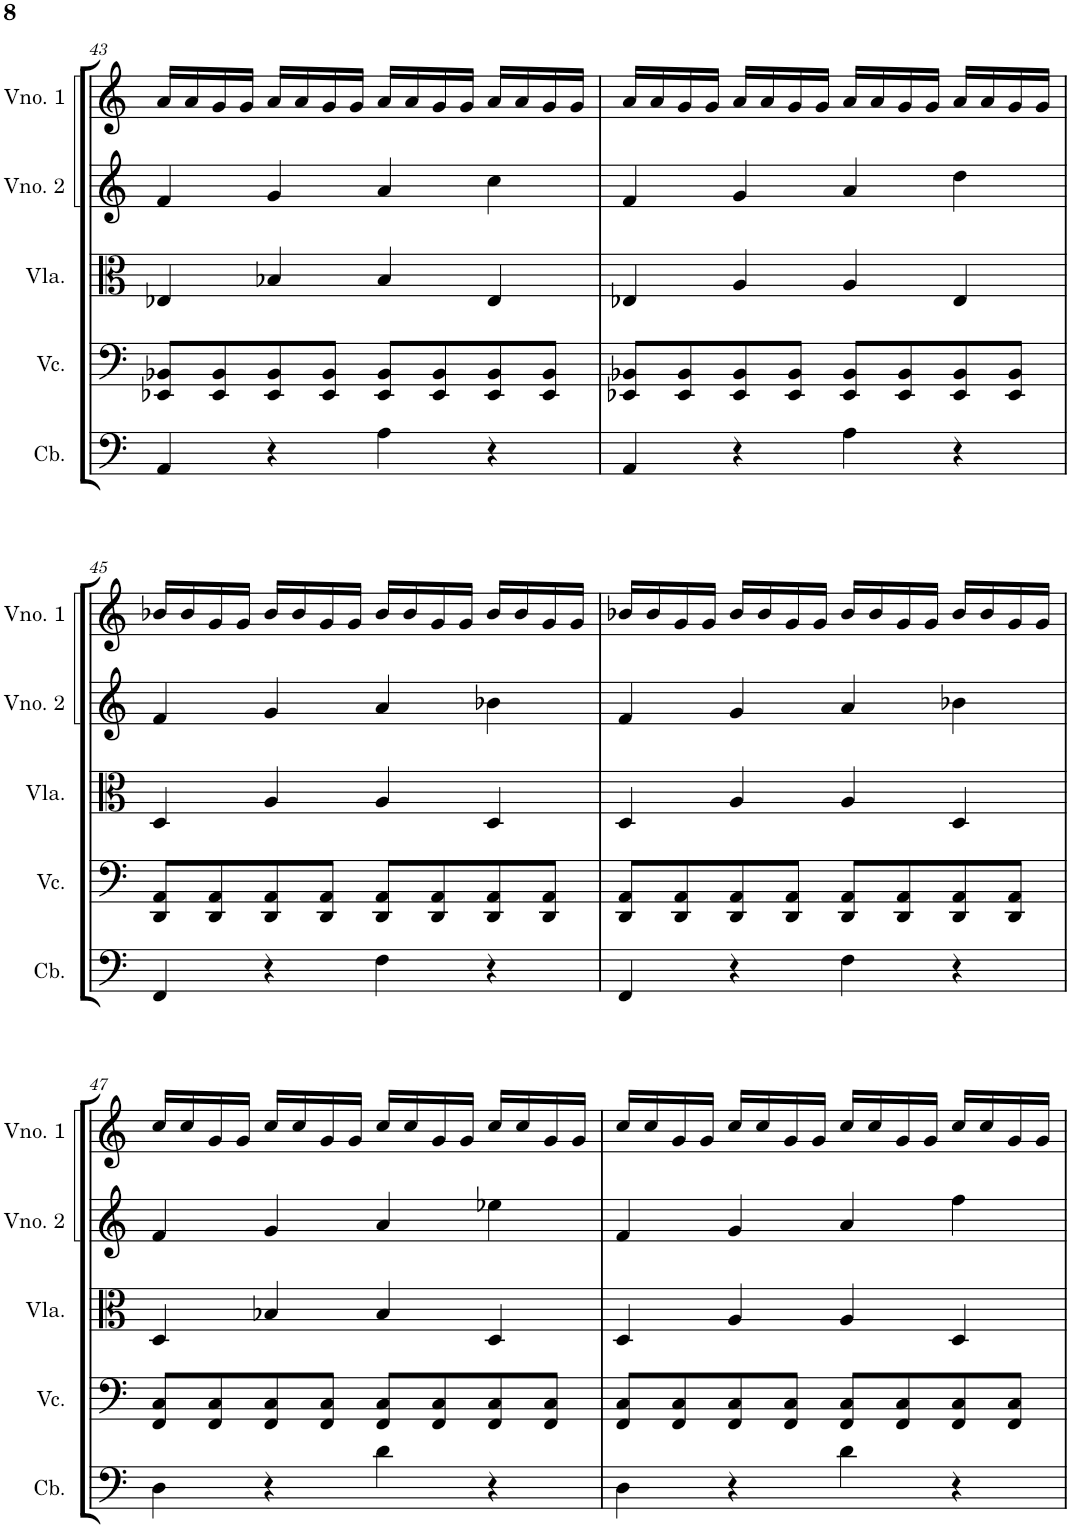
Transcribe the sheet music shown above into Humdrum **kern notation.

**kern	**kern	**kern	**kern	**kern
*part5	*part4	*part3	*part2	*part1
*staff5	*staff4	*staff3	*staff2	*staff1
*I"Contrabaixo	*I"Violoncelo	*I"Viola	*I"Violino 2	*I"Violino 1
*I'Cb.	*I'Vc.	*I'Vla.	*I'Vno. 2	*I'Vno. 1
!!LO:PB:g=z
*clefF4	*clefF4	*clefC3	*clefG2	*clefG2
*Trd7c12	*	*	*	*
*k[]	*k[]	*k[]	*k[]	*k[]
*M4/4	*M4/4	*M4/4	*M4/4	*M4/4
=43	=43	=43	=43	=43
4AA/	8EE-X/ 8BB-X/L	4E-X/	4f/	16a/LL
.	.	.	.	16a/
.	8EE-/ 8BB-/	.	.	16g/
.	.	.	.	16g/JJ
4r	8EE-/ 8BB-/	4B-X/	4g/	16a/LL
.	.	.	.	16a/
.	8EE-/ 8BB-/J	.	.	16g/
.	.	.	.	16g/JJ
4A\	8EE-/ 8BB-/L	4B-/	4a/	16a/LL
.	.	.	.	16a/
.	8EE-/ 8BB-/	.	.	16g/
.	.	.	.	16g/JJ
4r	8EE-/ 8BB-/	4E-/	4cc\	16a/LL
.	.	.	.	16a/
.	8EE-/ 8BB-/J	.	.	16g/
.	.	.	.	16g/JJ
=44	=44	=44	=44	=44
4AA/	8EE-X/ 8BB-X/L	4E-X/	4f/	16a/LL
.	.	.	.	16a/
.	8EE-/ 8BB-/	.	.	16g/
.	.	.	.	16g/JJ
4r	8EE-/ 8BB-/	4A/	4g/	16a/LL
.	.	.	.	16a/
.	8EE-/ 8BB-/J	.	.	16g/
.	.	.	.	16g/JJ
4A\	8EE-/ 8BB-/L	4A/	4a/	16a/LL
.	.	.	.	16a/
.	8EE-/ 8BB-/	.	.	16g/
.	.	.	.	16g/JJ
4r	8EE-/ 8BB-/	4E-/	4dd\	16a/LL
.	.	.	.	16a/
.	8EE-/ 8BB-/J	.	.	16g/
.	.	.	.	16g/JJ
!!LO:LB:g=z
=45	=45	=45	=45	=45
4FF/	8DD/ 8AA/L	4D/	4f/	16b-X/LL
.	.	.	.	16b-/
.	8DD/ 8AA/	.	.	16g/
.	.	.	.	16g/JJ
4r	8DD/ 8AA/	4A/	4g/	16b-/LL
.	.	.	.	16b-/
.	8DD/ 8AA/J	.	.	16g/
.	.	.	.	16g/JJ
4F\	8DD/ 8AA/L	4A/	4a/	16b-/LL
.	.	.	.	16b-/
.	8DD/ 8AA/	.	.	16g/
.	.	.	.	16g/JJ
4r	8DD/ 8AA/	4D/	4b-X\	16b-/LL
.	.	.	.	16b-/
.	8DD/ 8AA/J	.	.	16g/
.	.	.	.	16g/JJ
=46	=46	=46	=46	=46
4FF/	8DD/ 8AA/L	4D/	4f/	16b-X/LL
.	.	.	.	16b-/
.	8DD/ 8AA/	.	.	16g/
.	.	.	.	16g/JJ
4r	8DD/ 8AA/	4A/	4g/	16b-/LL
.	.	.	.	16b-/
.	8DD/ 8AA/J	.	.	16g/
.	.	.	.	16g/JJ
4F\	8DD/ 8AA/L	4A/	4a/	16b-/LL
.	.	.	.	16b-/
.	8DD/ 8AA/	.	.	16g/
.	.	.	.	16g/JJ
4r	8DD/ 8AA/	4D/	4b-X\	16b-/LL
.	.	.	.	16b-/
.	8DD/ 8AA/J	.	.	16g/
.	.	.	.	16g/JJ
!!LO:LB:g=z
=47	=47	=47	=47	=47
4D\	8FF/ 8C/L	4D/	4f/	16cc/LL
.	.	.	.	16cc/
.	8FF/ 8C/	.	.	16g/
.	.	.	.	16g/JJ
4r	8FF/ 8C/	4B-X/	4g/	16cc/LL
.	.	.	.	16cc/
.	8FF/ 8C/J	.	.	16g/
.	.	.	.	16g/JJ
4d\	8FF/ 8C/L	4B-/	4a/	16cc/LL
.	.	.	.	16cc/
.	8FF/ 8C/	.	.	16g/
.	.	.	.	16g/JJ
4r	8FF/ 8C/	4D/	4ee-X\	16cc/LL
.	.	.	.	16cc/
.	8FF/ 8C/J	.	.	16g/
.	.	.	.	16g/JJ
=48	=48	=48	=48	=48
4D\	8FF/ 8C/L	4D/	4f/	16cc/LL
.	.	.	.	16cc/
.	8FF/ 8C/	.	.	16g/
.	.	.	.	16g/JJ
4r	8FF/ 8C/	4A/	4g/	16cc/LL
.	.	.	.	16cc/
.	8FF/ 8C/J	.	.	16g/
.	.	.	.	16g/JJ
4d\	8FF/ 8C/L	4A/	4a/	16cc/LL
.	.	.	.	16cc/
.	8FF/ 8C/	.	.	16g/
.	.	.	.	16g/JJ
4r	8FF/ 8C/	4D/	4ff\	16cc/LL
.	.	.	.	16cc/
.	8FF/ 8C/J	.	.	16g/
.	.	.	.	16g/JJ
=	=	=	=	=
*-	*-	*-	*-	*-
